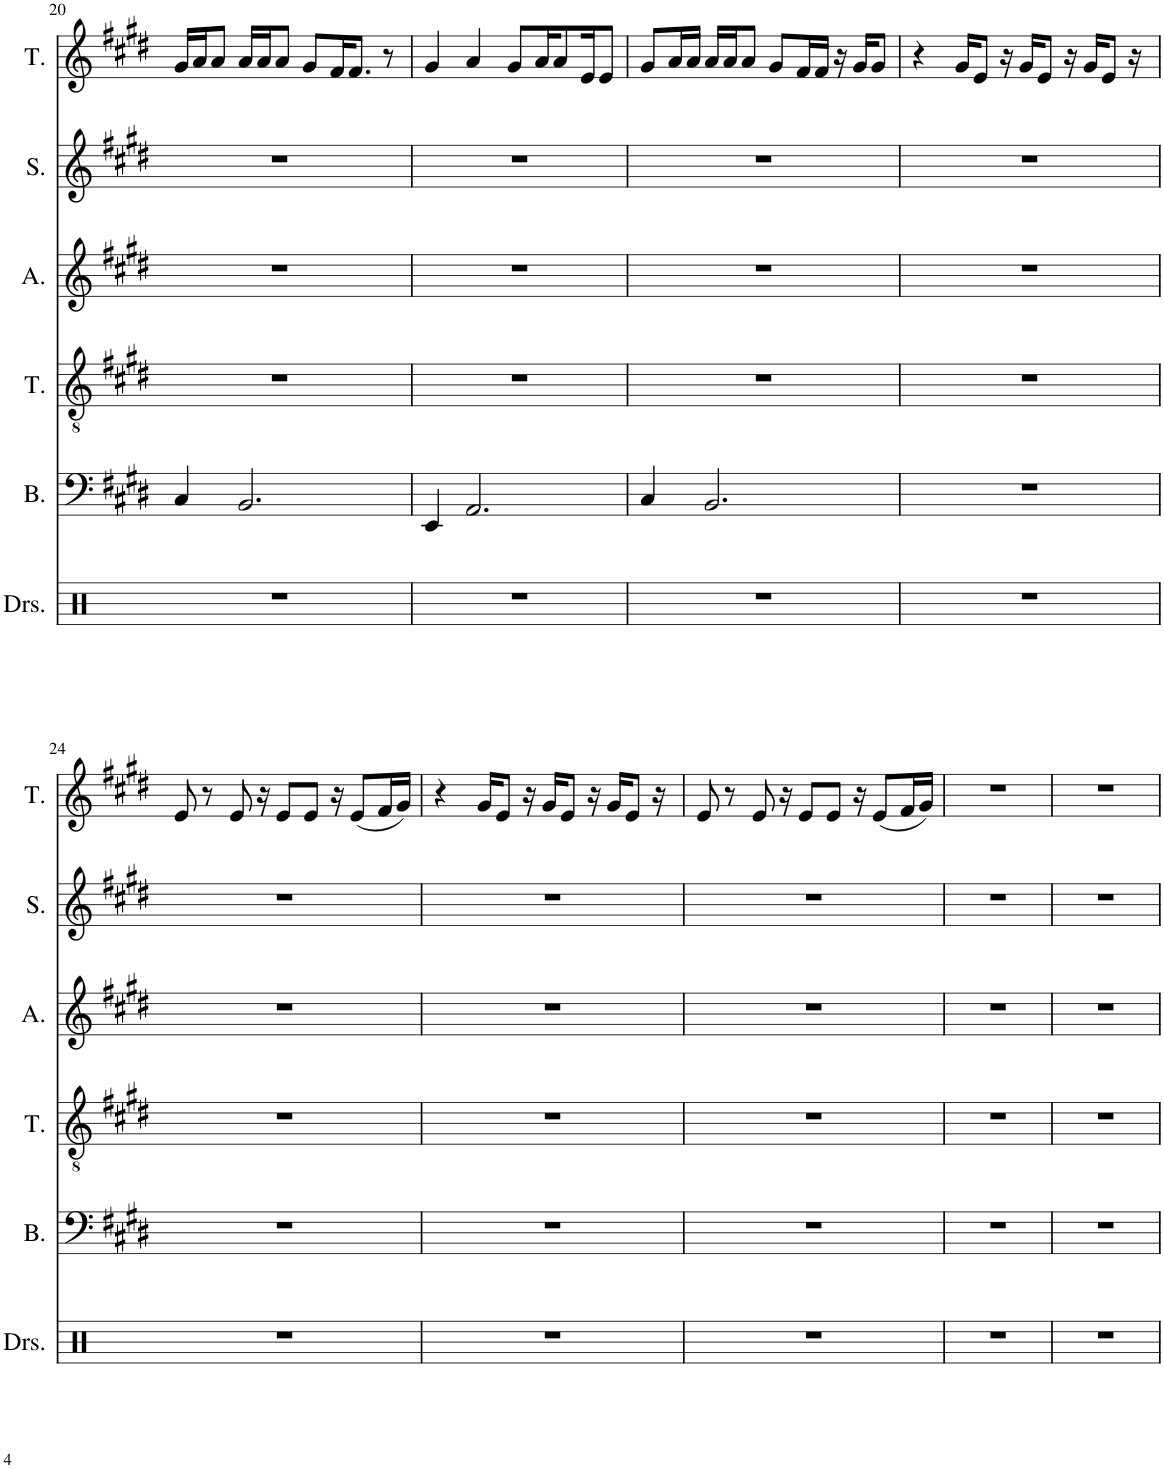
**kern	**kern	**kern	**kern	**kern	**kern
*part6	*part5	*part4	*part3	*part2	*part1
*staff6	*staff5	*staff4	*staff3	*staff2	*staff1
*I"Drumset	*I"Bass	*I"Tenor	*I"Alto	*I"Soprano	*I"Tenor
*I'Drs.	*I'B.	*I'T.	*I'A.	*I'S.	*I'T.
!!LO:PB:g=z
*clefX	*clefF4	*clefGv2	*clefG2	*clefG2	*clefG2
*k[]	*k[f#c#g#d#]	*k[f#c#g#d#]	*k[f#c#g#d#]	*k[f#c#g#d#]	*k[f#c#g#d#]
*M4/4	*M4/4	*M4/4	*M4/4	*M4/4	*M4/4
=20	=20	=20	=20	=20	=20
1r	4C#/	1r	1r	1r	16g#/LL
.	.	.	.	.	16a/J
.	.	.	.	.	8a/J
.	2.BB/	.	.	.	16a/LL
.	.	.	.	.	16a/J
.	.	.	.	.	8a/J
.	.	.	.	.	8g#/L
.	.	.	.	.	16f#/K
.	.	.	.	.	8.f#/J
.	.	.	.	.	8r
=21	=21	=21	=21	=21	=21
1r	4EE/	1r	1r	1r	4g#/
.	2.AA/	.	.	.	4a/
.	.	.	.	.	8g#/L
.	.	.	.	.	16a/K
.	.	.	.	.	8a/
.	.	.	.	.	16e/K
.	.	.	.	.	8e/J
=22	=22	=22	=22	=22	=22
1r	4C#/	1r	1r	1r	8g#/L
.	.	.	.	.	16a/L
.	.	.	.	.	16a/JJ
.	2.BB/	.	.	.	16a/LL
.	.	.	.	.	16a/J
.	.	.	.	.	8a/J
.	.	.	.	.	8g#/L
.	.	.	.	.	16f#/L
.	.	.	.	.	16f#/JJ
.	.	.	.	.	16r
.	.	.	.	.	16g#/KL
.	.	.	.	.	8g#/J
=23	=23	=23	=23	=23	=23
1r	1r	1r	1r	1r	4r
.	.	.	.	.	16g#/KL
.	.	.	.	.	8e/J
.	.	.	.	.	16r
.	.	.	.	.	16g#/KL
.	.	.	.	.	8e/J
.	.	.	.	.	16r
.	.	.	.	.	16g#/KL
.	.	.	.	.	8e/J
.	.	.	.	.	16r
!!LO:LB:g=z
=24	=24	=24	=24	=24	=24
1r	1r	1r	1r	1r	8e/
.	.	.	.	.	8r
.	.	.	.	.	8e/
.	.	.	.	.	16r
.	.	.	.	.	8e/L
.	.	.	.	.	8e/J
.	.	.	.	.	16r
.	.	.	.	.	(8e/L
.	.	.	.	.	16f#/L
.	.	.	.	.	16g#/JJ)
=25	=25	=25	=25	=25	=25
1r	1r	1r	1r	1r	4r
.	.	.	.	.	16g#/KL
.	.	.	.	.	8e/J
.	.	.	.	.	16r
.	.	.	.	.	16g#/KL
.	.	.	.	.	8e/J
.	.	.	.	.	16r
.	.	.	.	.	16g#/KL
.	.	.	.	.	8e/J
.	.	.	.	.	16r
=26	=26	=26	=26	=26	=26
1r	1r	1r	1r	1r	8e/
.	.	.	.	.	8r
.	.	.	.	.	8e/
.	.	.	.	.	16r
.	.	.	.	.	8e/L
.	.	.	.	.	8e/J
.	.	.	.	.	16r
.	.	.	.	.	(8e/L
.	.	.	.	.	16f#/L
.	.	.	.	.	16g#/JJ)
=27	=27	=27	=27	=27	=27
1r	1r	1r	1r	1r	1r
=28	=28	=28	=28	=28	=28
1r	1r	1r	1r	1r	1r
=	=	=	=	=	=
*-	*-	*-	*-	*-	*-
